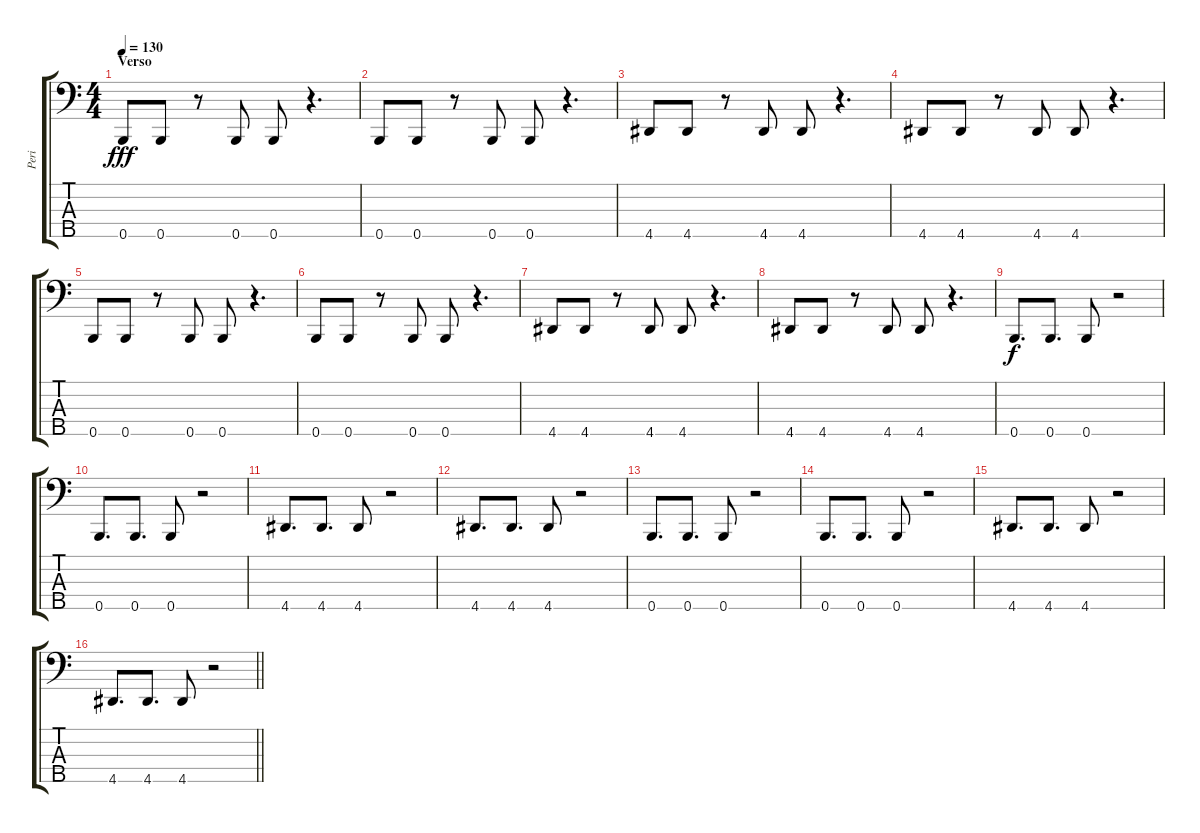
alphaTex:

\track ("Peri" "Peri") {instrument electricbassfinger}
\staff {score tabs}
\tuning (G2 D2 A1 E1 B0) {hide}
\ts (4 4)
\section ("" "Verso")
\tempo 130
\clef f4
\ks c
0.5.8{dy fff} 0.5.8 r.8 0.5.8 0.5.8 r.4{d} |
0.5.8 0.5.8 r.8 0.5.8 0.5.8 r.4{d} |
4.5.8 4.5.8 r.8 4.5.8 4.5.8 r.4{d} |
4.5.8 4.5.8 r.8 4.5.8 4.5.8 r.4{d} |
0.5.8 0.5.8 r.8 0.5.8 0.5.8 r.4{d} |
0.5.8 0.5.8 r.8 0.5.8 0.5.8 r.4{d} |
4.5.8 4.5.8 r.8 4.5.8 4.5.8 r.4{d} |
4.5.8 4.5.8 r.8 4.5.8 4.5.8 r.4{d} |
0.5.8{d dy f} 0.5.8{d} 0.5.8 r.2 |
0.5.8{d} 0.5.8{d} 0.5.8 r.2 |
4.5.8{d} 4.5.8{d} 4.5.8 r.2 |
4.5.8{d} 4.5.8{d} 4.5.8 r.2 |
0.5.8{d} 0.5.8{d} 0.5.8 r.2 |
0.5.8{d} 0.5.8{d} 0.5.8 r.2 |
4.5.8{d} 4.5.8{d} 4.5.8 r.2 |
\barLineRight lightlight
4.5.8{d} 4.5.8{d} 4.5.8 r.2
